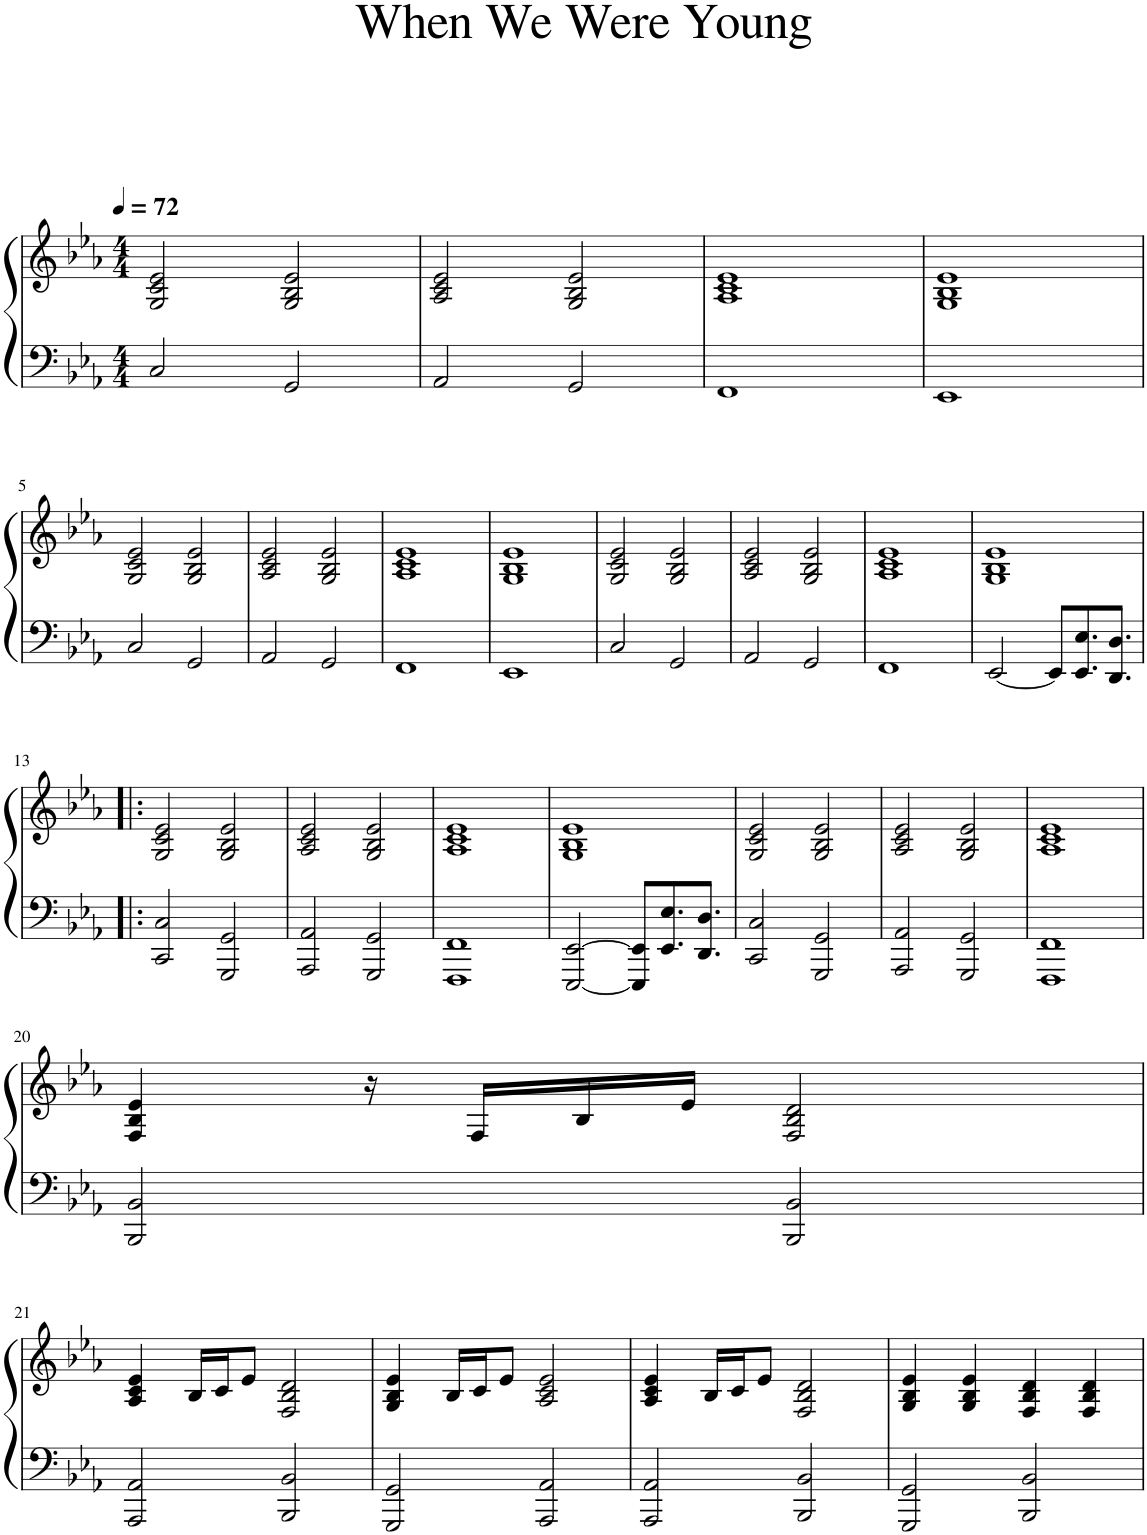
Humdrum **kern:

**kern	**kern
*part1	*part1
*staff2	*staff1
*I"Piano	*
*I'Pno.	*
*clefF4	*clefG2
*k[b-e-a-]	*k[b-e-a-]
*M4/4	*M4/4
*MM72	*MM72
=1	=1
2C/	2G/ 2c/ 2e-/
2GG/	2G/ 2B-/ 2e-/
=2	=2
2AA-/	2A-/ 2c/ 2e-/
2GG/	2G/ 2B-/ 2e-/
=3	=3
1FF	1A- 1c 1e-
=4	=4
1EE-	1G 1B- 1e-
!!LO:LB:g=z
=5	=5
2C/	2G/ 2c/ 2e-/
2GG/	2G/ 2B-/ 2e-/
=6	=6
2AA-/	2A-/ 2c/ 2e-/
2GG/	2G/ 2B-/ 2e-/
=7	=7
1FF	1A- 1c 1e-
=8	=8
1EE-	1G 1B- 1e-
=9	=9
2C/	2G/ 2c/ 2e-/
2GG/	2G/ 2B-/ 2e-/
=10	=10
2AA-/	2A-/ 2c/ 2e-/
2GG/	2G/ 2B-/ 2e-/
=11	=11
1FF	1A- 1c 1e-
=12	=12
[2EE-/	1G 1B- 1e-
8EE-/L]	.
8.EE-/ 8.E-/	.
8.DD/ 8.D/J	.
!!LO:LB:g=z
=13!|:	=13!|:
2CC/ 2C/	2G/ 2c/ 2e-/
2GGG/ 2GG/	2G/ 2B-/ 2e-/
=14	=14
2AAA-/ 2AA-/	2A-/ 2c/ 2e-/
2GGG/ 2GG/	2G/ 2B-/ 2e-/
=15	=15
1FFF 1FF	1A- 1c 1e-
=16	=16
[2EEE-/ [2EE-/	1G 1B- 1e-
8EEE-/] 8EE-/]L	.
8.EE-/ 8.E-/	.
8.DD/ 8.D/J	.
=17	=17
2CC/ 2C/	2G/ 2c/ 2e-/
2GGG/ 2GG/	2G/ 2B-/ 2e-/
=18	=18
2AAA-/ 2AA-/	2A-/ 2c/ 2e-/
2GGG/ 2GG/	2G/ 2B-/ 2e-/
=19	=19
1FFF 1FF	1A- 1c 1e-
!!LO:LB:g=z
=20	=20
2BBB-/ 2BB-/	4F/ 4B-/ 4e-/
.	16r
.	16F/LL
.	16B-/
.	16e-/JJ
2BBB-/ 2BB-/	2F/ 2B-/ 2d/
!!LO:LB:g=z
=21	=21
2AAA-/ 2AA-/	4A-/ 4c/ 4e-/
.	16B-/LL
.	16c/J
.	8e-/J
2BBB-/ 2BB-/	2F/ 2B-/ 2d/
=22	=22
2GGG/ 2GG/	4G/ 4B-/ 4e-/
.	16B-/LL
.	16c/J
.	8e-/J
2AAA-/ 2AA-/	2A-/ 2c/ 2e-/
=23	=23
2AAA-/ 2AA-/	4A-/ 4c/ 4e-/
.	16B-/LL
.	16c/J
.	8e-/J
2BBB-/ 2BB-/	2F/ 2B-/ 2d/
=24	=24
2GGG/ 2GG/	4G/ 4B-/ 4e-/
.	4G/ 4B-/ 4e-/
2BBB-/ 2BB-/	4F/ 4B-/ 4d/
.	4F/ 4B-/ 4d/
=	=
*-	*-
